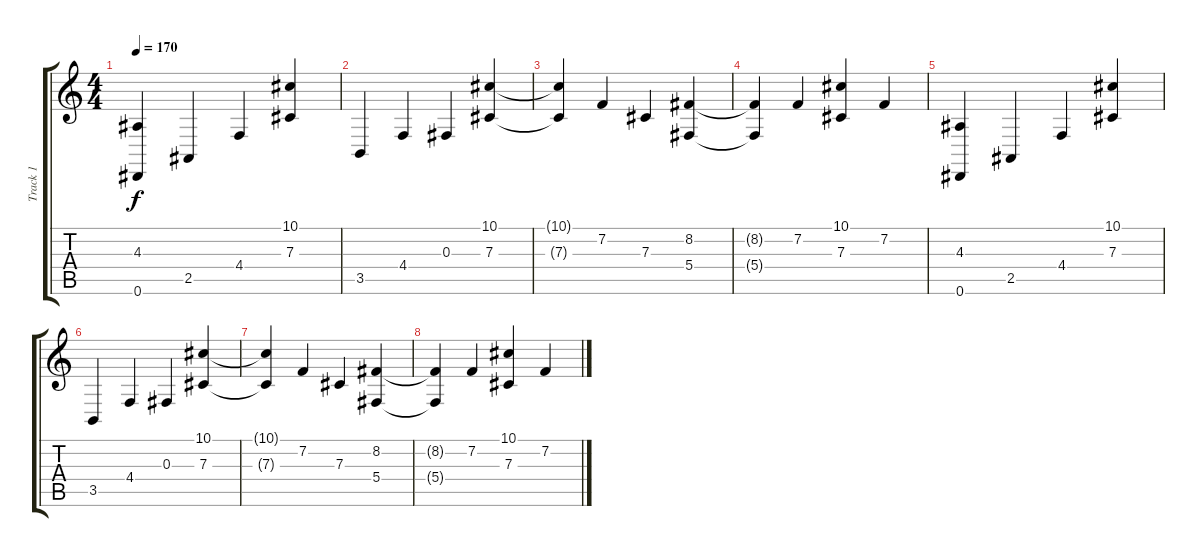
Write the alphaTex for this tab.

\track ("Track 1" "Track 1") {instrument electricgrandpiano}
\staff {score tabs}
\tuning (Eb4 Bb3 Gb3 Db3 Ab2 Eb2) {hide}
\ts (4 4)
\tempo 170
\clef g2
\ks c
(4.3 0.6).4{dy f} 2.5.4 4.4.4 (10.1 7.3).4 |
3.5.4 4.4.4 0.3.4 (10.1 7.3).4 |
(10.1{t} 7.3{t}).4 7.2.4 7.3.4 (8.2 5.4).4 |
(8.2{t} 5.4{t}).4 7.2.4 (10.1 7.3).4 7.2.4 |
(4.3 0.6).4 2.5.4 4.4.4 (10.1 7.3).4 |
3.5.4 4.4.4 0.3.4 (10.1 7.3).4 |
(10.1{t} 7.3{t}).4 7.2.4 7.3.4 (8.2 5.4).4 |
(8.2{t} 5.4{t}).4 7.2.4 (10.1 7.3).4 7.2.4
